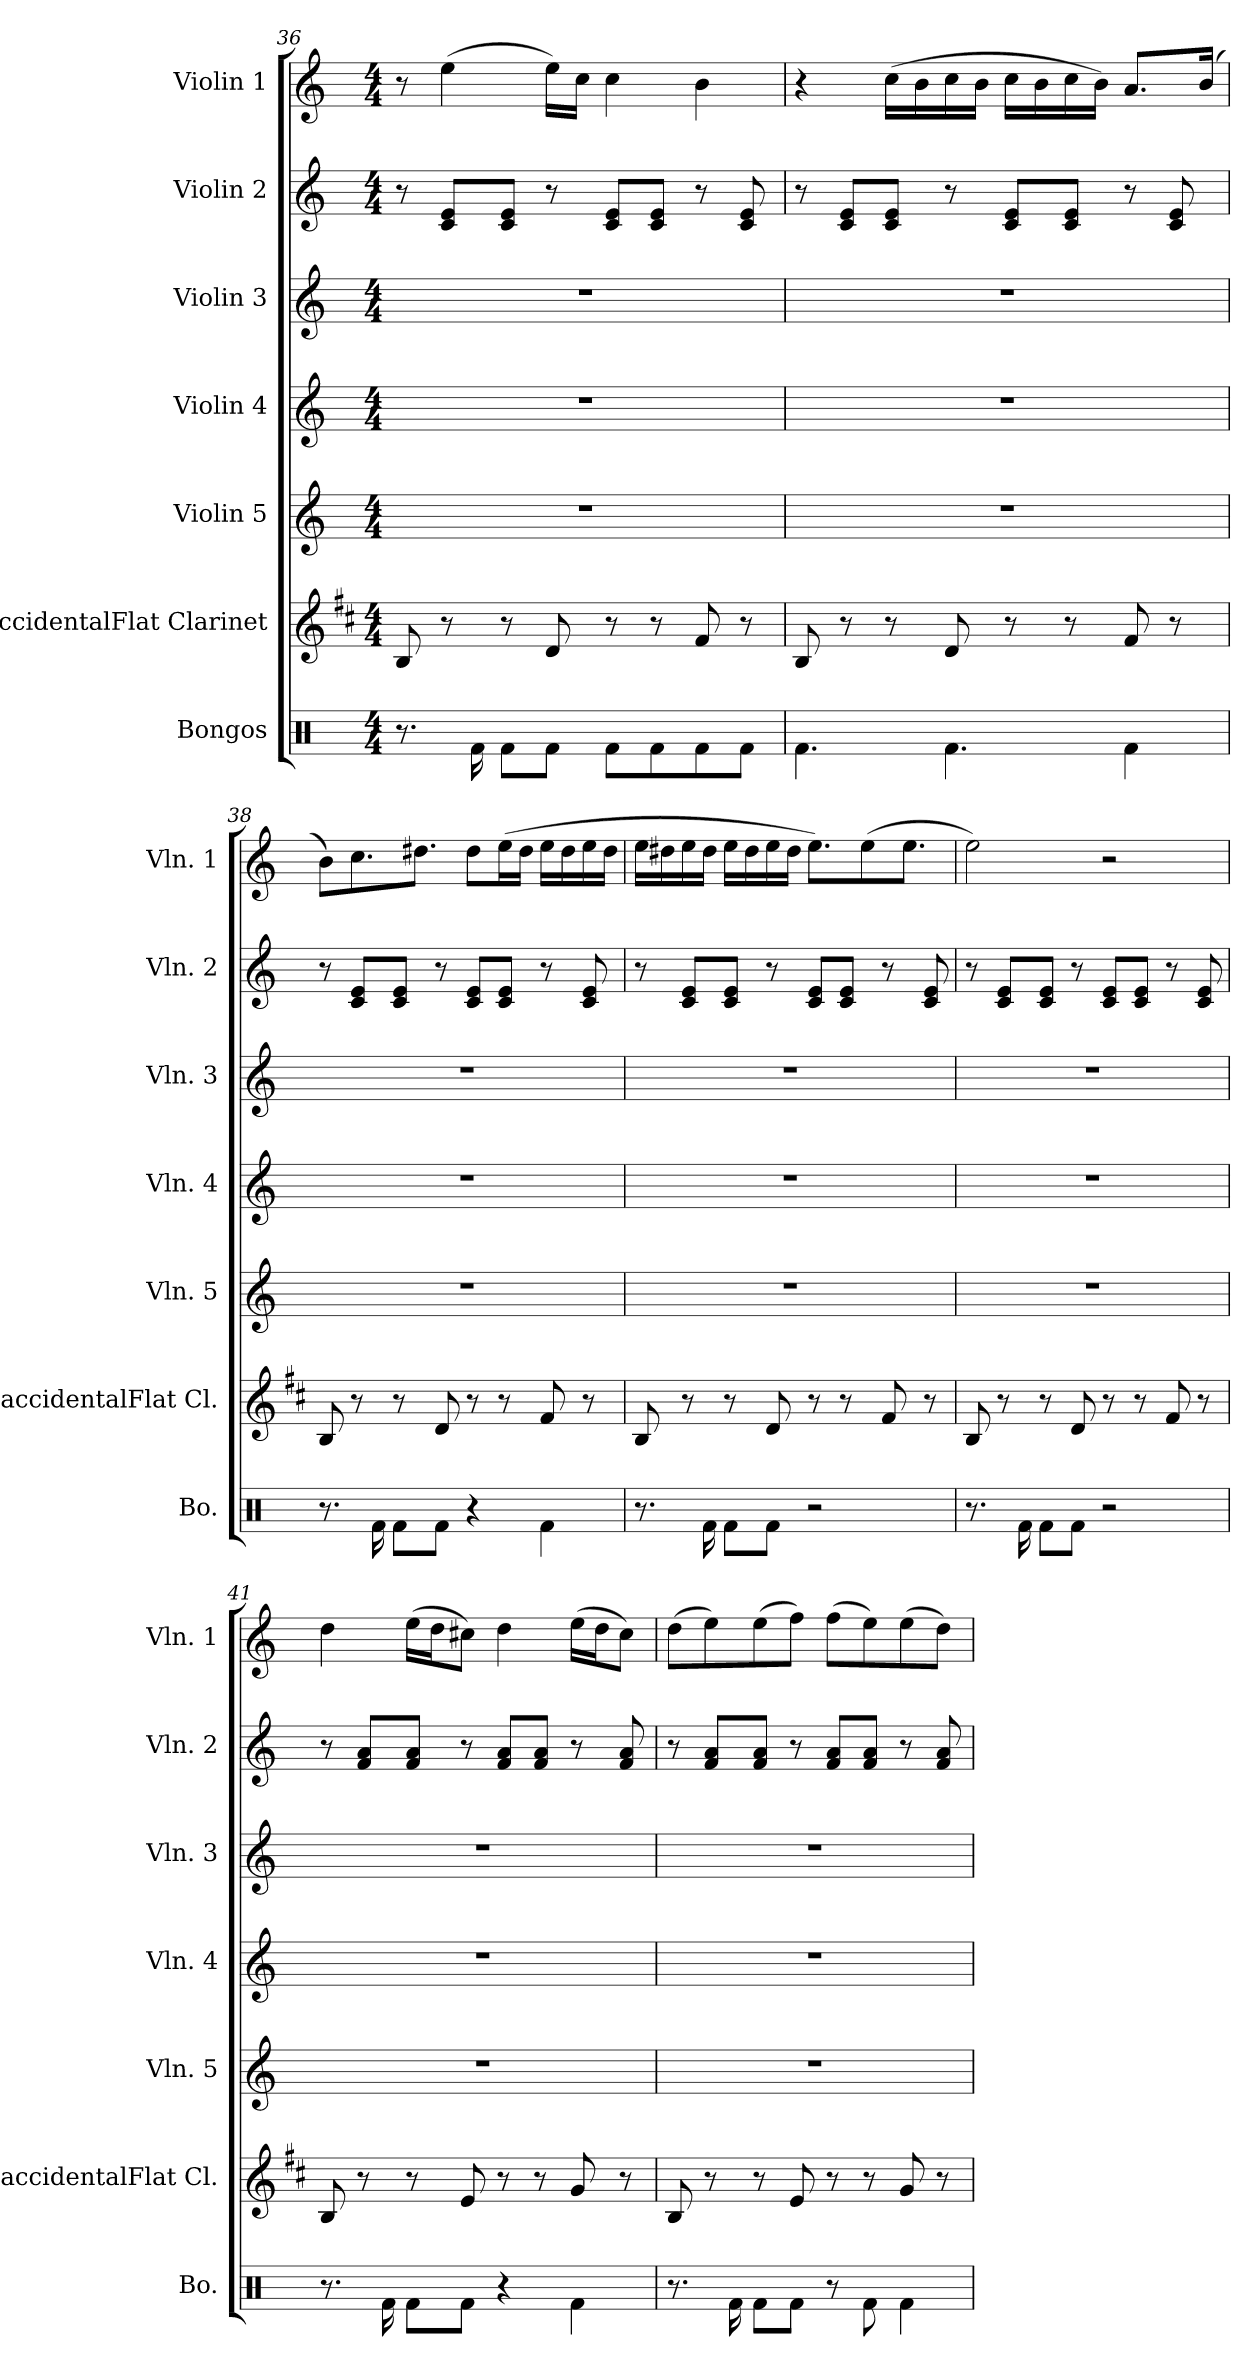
**kern	**kern	**kern	**kern	**kern	**kern	**kern
*part7	*part6	*part5	*part4	*part3	*part2	*part1
*staff7	*staff6	*staff5	*staff4	*staff3	*staff2	*staff1
*I"Bongos	*I"BaccidentalFlat Clarinet	*I"Violin 5	*I"Violin 4	*I"Violin 3	*I"Violin 2	*I"Violin 1
*I'Bo.	*I'BaccidentalFlat Cl.	*I'Vln. 5	*I'Vln. 4	*I'Vln. 3	*I'Vln. 2	*I'Vln. 1
*clefX	*clefG2	*clefG2	*clefG2	*clefG2	*clefG2	*clefG2
*	*ITrd1c2	*	*	*	*	*
*k[]	*k[]	*k[]	*k[]	*k[]	*k[]	*k[]
*M4/4	*M4/4	*M4/4	*M4/4	*M4/4	*M4/4	*M4/4
=36	=36	=36	=36	=36	=36	=36
8.r	8A/	1r	1r	1r	8r	8r
.	8r	.	.	.	8c/ 8e/L	(4ee\
16Rf\	.	.	.	.	.	.
8Rf\L	8r	.	.	.	8c/ 8e/J	.
8Rf\J	8c/	.	.	.	8r	16ee\LL)
.	.	.	.	.	.	16cc\JJ
8Rf\L	8r	.	.	.	8c/ 8e/L	4cc\
8Rf\	8r	.	.	.	8c/ 8e/J	.
8Rf\	8e/	.	.	.	8r	4b\
8Rf\J	8r	.	.	.	8c/ 8e/	.
=37	=37	=37	=37	=37	=37	=37
4.Rf\	8A/	1r	1r	1r	8r	4r
.	8r	.	.	.	8c/ 8e/L	.
.	8r	.	.	.	8c/ 8e/J	(16cc\LL
.	.	.	.	.	.	16b\
4.Rf\	8c/	.	.	.	8r	16cc\
.	.	.	.	.	.	16b\JJ
.	8r	.	.	.	8c/ 8e/L	16cc\LL
.	.	.	.	.	.	16b\
.	8r	.	.	.	8c/ 8e/J	16cc\
.	.	.	.	.	.	16b\JJ)
4Rf\	8e/	.	.	.	8r	8.a/L
.	8r	.	.	.	8c/ 8e/	.
.	.	.	.	.	.	(16b/Jk
!!LO:LB:g=z
=38	=38	=38	=38	=38	=38	=38
8.r	8A/	1r	1r	1r	8r	8b\L)
.	8r	.	.	.	8c/ 8e/L	8.cc\
16Rf\	.	.	.	.	.	.
8Rf\L	8r	.	.	.	8c/ 8e/J	.
.	.	.	.	.	.	8.dd#X\J
8Rf\J	8c/	.	.	.	8r	.
4r	8r	.	.	.	8c/ 8e/L	8dd#\L
.	8r	.	.	.	8c/ 8e/J	(16ee\L
.	.	.	.	.	.	16dd#\JJ
4Rf\	8e/	.	.	.	8r	16ee\LL
.	.	.	.	.	.	16dd#\
.	8r	.	.	.	8c/ 8e/	16ee\
.	.	.	.	.	.	16dd#\JJ
=39	=39	=39	=39	=39	=39	=39
8.r	8A/	1r	1r	1r	8r	16ee\LL
.	.	.	.	.	.	16dd#X\
.	8r	.	.	.	8c/ 8e/L	16ee\
16Rf\	.	.	.	.	.	16dd#\JJ
8Rf\L	8r	.	.	.	8c/ 8e/J	16ee\LL
.	.	.	.	.	.	16dd#\
8Rf\J	8c/	.	.	.	8r	16ee\
.	.	.	.	.	.	16dd#\JJ
2r	8r	.	.	.	8c/ 8e/L	8.ee\L)
.	8r	.	.	.	8c/ 8e/J	.
.	.	.	.	.	.	(8ee\
.	8e/	.	.	.	8r	.
.	.	.	.	.	.	8.ee\J
.	8r	.	.	.	8c/ 8e/	.
=40	=40	=40	=40	=40	=40	=40
8.r	8A/	1r	1r	1r	8r	2ee\)
.	8r	.	.	.	8c/ 8e/L	.
16Rf\	.	.	.	.	.	.
8Rf\L	8r	.	.	.	8c/ 8e/J	.
8Rf\J	8c/	.	.	.	8r	.
2r	8r	.	.	.	8c/ 8e/L	2r
.	8r	.	.	.	8c/ 8e/J	.
.	8e/	.	.	.	8r	.
.	8r	.	.	.	8c/ 8e/	.
=41	=41	=41	=41	=41	=41	=41
8.r	8A/	1r	1r	1r	8r	4dd\
.	8r	.	.	.	8f/ 8a/L	.
16Rf\	.	.	.	.	.	.
8Rf\L	8r	.	.	.	8f/ 8a/J	(16ee\LL
.	.	.	.	.	.	16dd\J
8Rf\J	8d/	.	.	.	8r	8cc#X\J)
4r	8r	.	.	.	8f/ 8a/L	4dd\
.	8r	.	.	.	8f/ 8a/J	.
4Rf\	8f/	.	.	.	8r	(16ee\LL
.	.	.	.	.	.	16dd\J
.	8r	.	.	.	8f/ 8a/	8cc#\J)
!!LO:PB:g=z
=42	=42	=42	=42	=42	=42	=42
8.r	8A/	1r	1r	1r	8r	(8dd\L
.	8r	.	.	.	8f/ 8a/L	8ee\)
16Rf\	.	.	.	.	.	.
8Rf\L	8r	.	.	.	8f/ 8a/J	(8ee\
8Rf\J	8d/	.	.	.	8r	8ff\J)
8r	8r	.	.	.	8f/ 8a/L	(8ff\L
8Rf\	8r	.	.	.	8f/ 8a/J	8ee\)
4Rf\	8f/	.	.	.	8r	(8ee\
.	8r	.	.	.	8f/ 8a/	8dd\J)
=	=	=	=	=	=	=
*-	*-	*-	*-	*-	*-	*-
